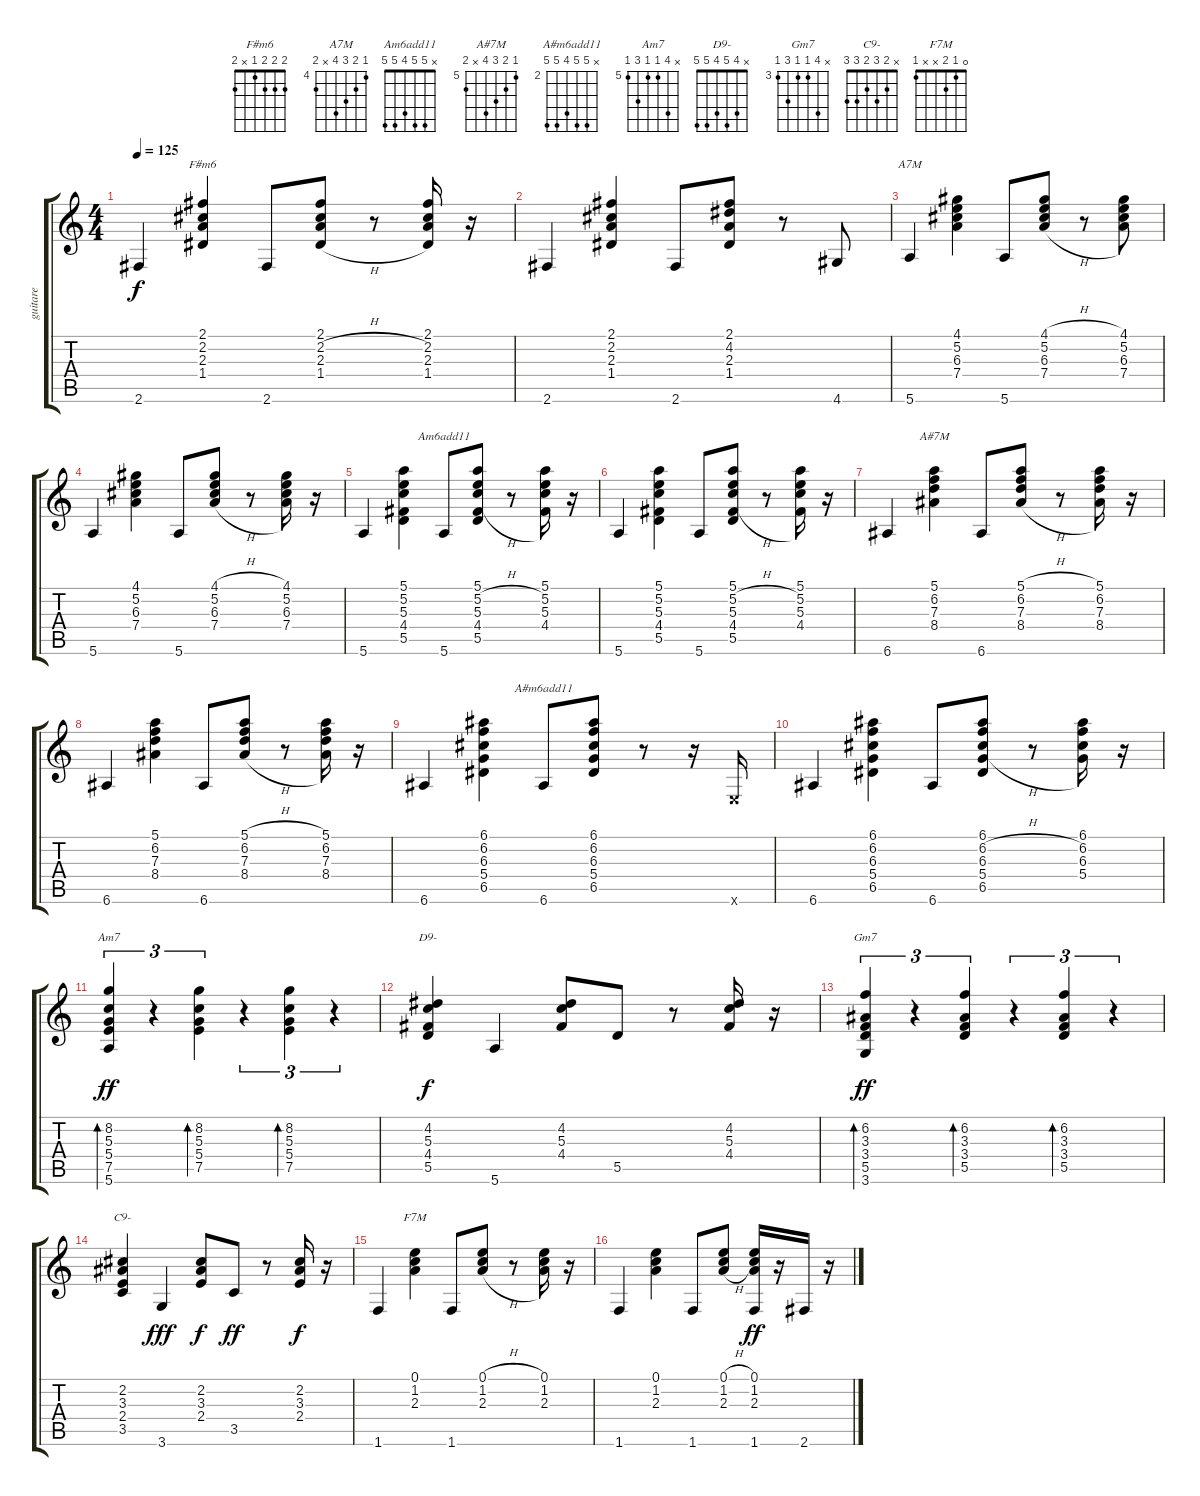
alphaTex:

\track ("guitare" "guitare") {instrument acousticguitarnylon}
\staff {score tabs}
\tuning (E4 B3 G3 D3 A2 E2) {hide}
\chord ("F#m6" 2 2 2 1 x 2)
\chord ("A7M" 4 5 6 7 x 5) {firstfret 4}
\chord ("Am6add11" x 5 5 4 5 5)
\chord ("A#7M" 5 6 7 8 x 6) {firstfret 5}
\chord ("A#m6add11" x 6 6 5 6 6) {firstfret 2}
\chord ("Am7" x 8 5 5 7 5) {firstfret 5}
\chord ("D9-" x 4 5 4 5 5)
\chord ("Gm7" x 6 3 3 5 3) {firstfret 3}
\chord ("C9-" x 2 3 2 3 3)
\chord ("F7M" 0 1 2 x x 1)
\ts (4 4)
\tempo 125
\clef g2
\ks c
2.6.4{dy f} (2.1 2.2 2.3 1.4).4{ch "F#m6"} 2.6.8 (2.1 2.2{h} 2.3{h} 1.4{h}).8 r.8 (2.1 2.2 2.3 1.4).16 r.16 |
2.6.4 (2.1 2.2 2.3 1.4).4 2.6.8 (2.1 4.2 2.3 1.4).8 r.8 4.6.8 |
5.6.4{ch "A7M"} (4.1 5.2 6.3 7.4).4 5.6.8 (4.1{h} 5.2{h} 6.3{h} 7.4{h}).8 r.8 (4.1 5.2 6.3 7.4).8 |
5.6.4 (4.1 5.2 6.3 7.4).4 5.6.8 (4.1{h} 5.2{h} 6.3{h} 7.4{h}).8 r.8 (4.1 5.2 6.3 7.4).16 r.16 |
5.6.4 (5.1 5.2 5.3 4.4 5.5).4 5.6.8{ch "Am6add11"} (5.1 5.2{h} 5.3{h} 4.4{h} 5.5).8 r.8 (5.1 5.2 5.3 4.4).16 r.16 |
5.6.4 (5.1 5.2 5.3 4.4 5.5).4 5.6.8 (5.1 5.2{h} 5.3{h} 4.4{h} 5.5).8 r.8 (5.1 5.2 5.3 4.4).16 r.16 |
6.6.4 (5.1 6.2 7.3 8.4).4{ch "A#7M"} 6.6.8 (5.1{h} 6.2{h} 7.3{h} 8.4{h}).8 r.8 (5.1 6.2 7.3 8.4).16 r.16 |
6.6.4 (5.1 6.2 7.3 8.4).4 6.6.8 (5.1{h} 6.2{h} 7.3{h} 8.4{h}).8 r.8 (5.1 6.2 7.3 8.4).16 r.16 |
6.6.4 (6.1 6.2 6.3 5.4 6.5).4 6.6.8{ch "A#m6add11"} (6.1 6.2 6.3 5.4 6.5).8 r.8 r.16 0.6{x}.16 |
6.6.4 (6.1 6.2 6.3 5.4 6.5).4 6.6.8 (6.1 6.2{h} 6.3{h} 5.4{h} 6.5).8 r.8 (6.1 6.2 6.3 5.4).16 r.16 |
(8.2 5.3 5.4 7.5 5.6).4{tu (3 2) bd 120 ch "Am7" dy ff} r.4{tu (3 2)} (8.2 5.3 5.4 7.5).4{tu (3 2) bd 120} r.4{tu (3 2)} (8.2 5.3 5.4 7.5).4{tu (3 2) bd 120} r.4{tu (3 2)} |
(4.2 5.3 4.4 5.5).4{ch "D9-" dy f} 5.6.4 (4.2 5.3 4.4).8 5.5.8 r.8 (4.2 5.3 4.4).16 r.16 |
(6.2 3.3 3.4 5.5 3.6).4{tu (3 2) bd 120 ch "Gm7" dy ff} r.4{tu (3 2)} (6.2 3.3 3.4 5.5).4{tu (3 2) bd 120} r.4{tu (3 2)} (6.2 3.3 3.4 5.5).4{tu (3 2) bd 120} r.4{tu (3 2)} |
(2.2 3.3 2.4 3.5).4{ch "C9-"} 3.6.4{dy fff} (2.2 3.3 2.4).8{dy f} 3.5.8{dy ff} r.8 (2.2 3.3 2.4).16{dy f} r.16 |
1.6.4 (0.1 1.2 2.3).4{ch "F7M"} 1.6.8 (0.1{h} 1.2{h} 2.3{h}).8 r.8 (0.1 1.2 2.3).16 r.16 |
1.6.4 (0.1 1.2 2.3).4 1.6.8 (0.1{h} 1.2{h} 2.3{h}).8 (0.1 1.2 2.3 1.6).16{dy ff} r.16 2.6.16 r.16
